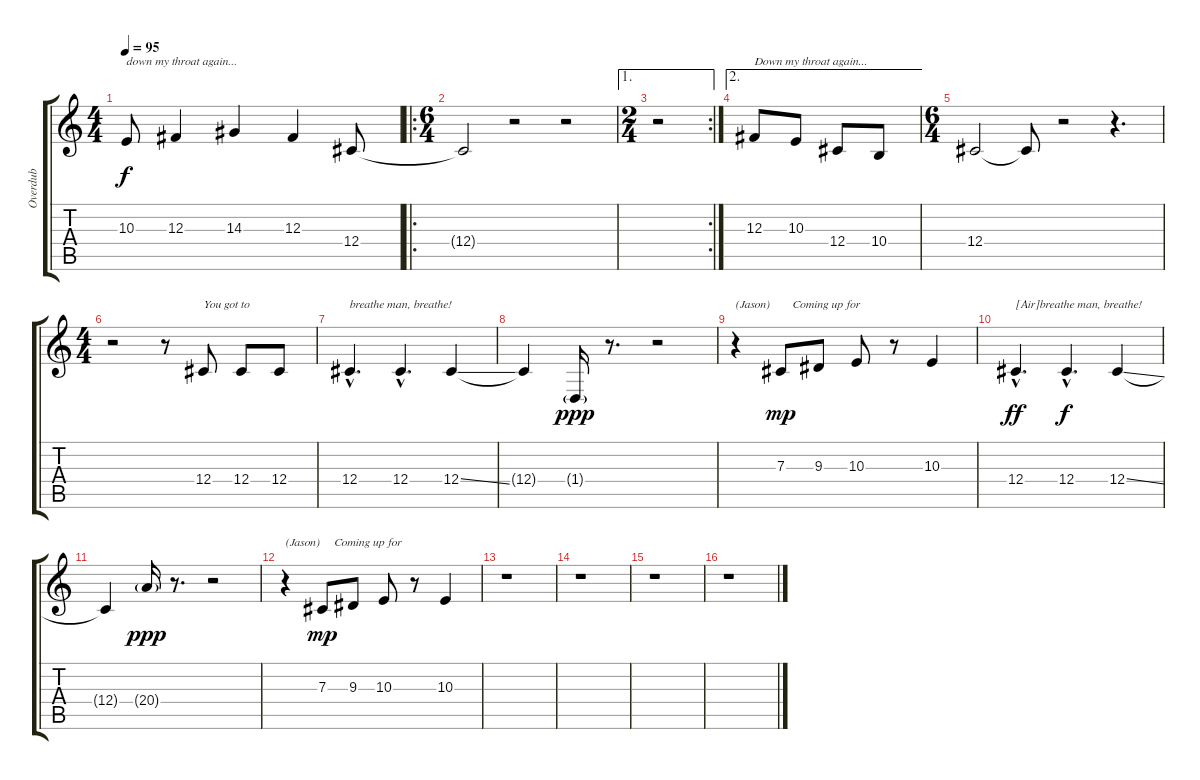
\track ("Overdub" "Overdub") {instrument choiraahs}
\staff {score tabs}
\tuning (Eb4 Bb3 Gb3 Db3 Ab2 Eb2) {hide}
\ts (4 4)
\tempo 95
\clef g2
\ks c
10.3.8{txt "down my throat again..." dy f} 12.3.4 14.3.4 12.3.4 12.4.8 |
\ro
\ts (6 4)
12.4{t}.2 r.2 r.2 |
\ae 1
\rc 2
\ts (2 4)
r.2 |
\ae 2
12.3.8{txt "Down my throat again..."} 10.3.8 12.4.8 10.4.8 |
\ts (6 4)
12.4.2 12.4{t}.8 r.2 r.4{d} |
\ts (4 4)
r.2 r.8 12.4.8{txt "You got to"} 12.4.8 12.4.8 |
12.4{hac}.4{d txt "breathe man, breathe!"} 12.4{hac}.4{d} 12.4{ss}.4 |
12.4{t}.4 1.4{g}.16{dy ppp} r.8{d} r.2 |
r.4{txt "(Jason)"} 7.3.8{txt "    Coming up for" dy mp balance 2} 9.3.8 10.3.8 r.8 10.3.4 |
12.4{hac}.4{d txt "[Air]breathe man, breathe!" dy ff balance 8} 12.4{hac}.4{d dy f} 12.4{ss}.4 |
12.4{t}.4 20.4{g}.16{dy ppp} r.8{d} r.2 |
r.4{txt "(Jason)"} 7.3.8{txt "    Coming up for" dy mp balance 2} 9.3.8 10.3.8 r.8 10.3.4 |
r.1{balance 8 instrument violin} |
r.1 |
r.1 |
r.1
